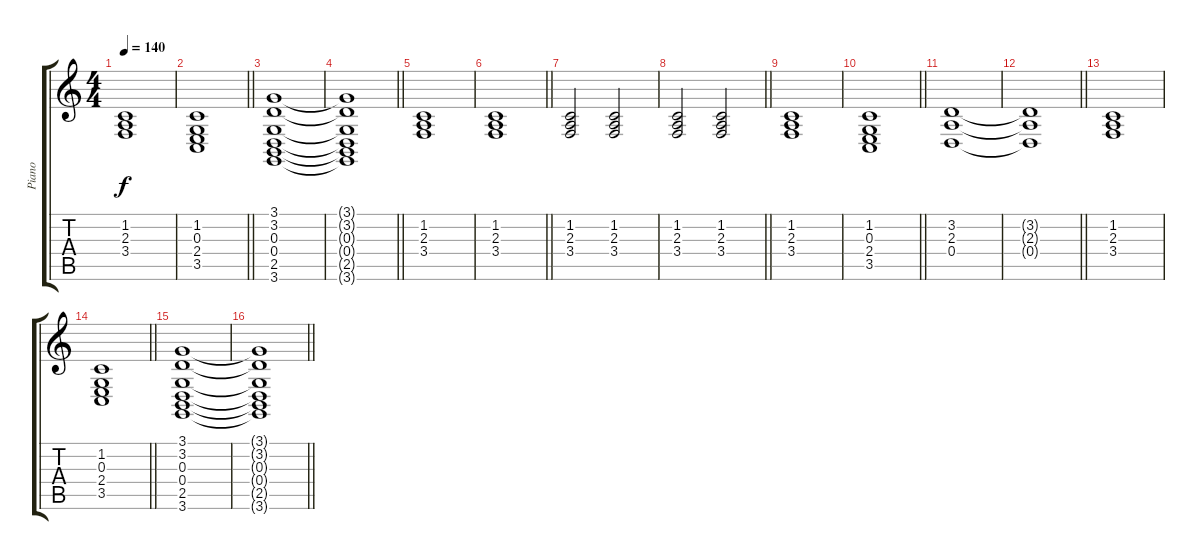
\track ("Piano" "Piano") {instrument acousticgrandpiano}
\staff {score tabs}
\tuning (E4 B3 G3 D3 A2 E2) {hide}
\ts (4 4)
\tempo 140
\clef g2
\ks c
(1.2 2.3 3.4).1{dy f} |
\barLineRight lightlight
(1.2 0.3 2.4 3.5).1 |
(3.1 3.2 0.3 0.4 2.5 3.6).1 |
\barLineRight lightlight
(3.1{t} 3.2{t} 0.3{t} 0.4{t} 2.5{t} 3.6{t}).1 |
(1.2 2.3 3.4).1 |
\barLineRight lightlight
(1.2 2.3 3.4).1 |
(1.2 2.3 3.4).2 (1.2 2.3 3.4).2 |
\barLineRight lightlight
(1.2 2.3 3.4).2 (1.2 2.3 3.4).2 |
(1.2 2.3 3.4).1 |
\barLineRight lightlight
(1.2 0.3 2.4 3.5).1 |
(3.2 2.3 0.4).1 |
\barLineRight lightlight
(3.2{t} 2.3{t} 0.4{t}).1 |
(1.2 2.3 3.4).1 |
\barLineRight lightlight
(1.2 0.3 2.4 3.5).1 |
(3.1 3.2 0.3 0.4 2.5 3.6).1 |
\barLineRight lightlight
(3.1{t} 3.2{t} 0.3{t} 0.4{t} 2.5{t} 3.6{t}).1
